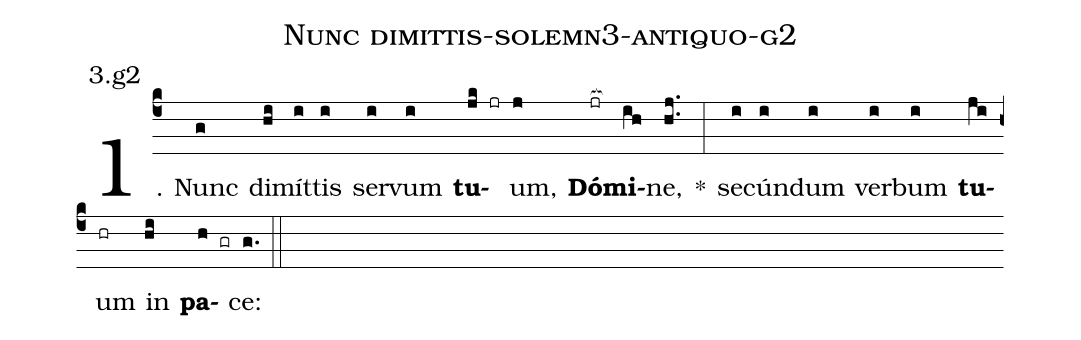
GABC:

name: Nunc dimittis-solemn3-antiquo-g2;
annotation: 3.g2;
%%
(c4)1. Nunc(g) di(hi)mít(i)tis(i) ser(i)vum(i) <b>tu</b>(jk jr)um,(j) <b>Dó</b>(jr[ocb:1{])<b>mi</b>(ih[ocb:0}])ne,(hj..) *(:) se(i)cún(i)dum(i) ver(i)bum(i) <b>tu</b>(ji)um(hr) in(hi) <b>pa</b>(h gr)ce:(g.) (::)
